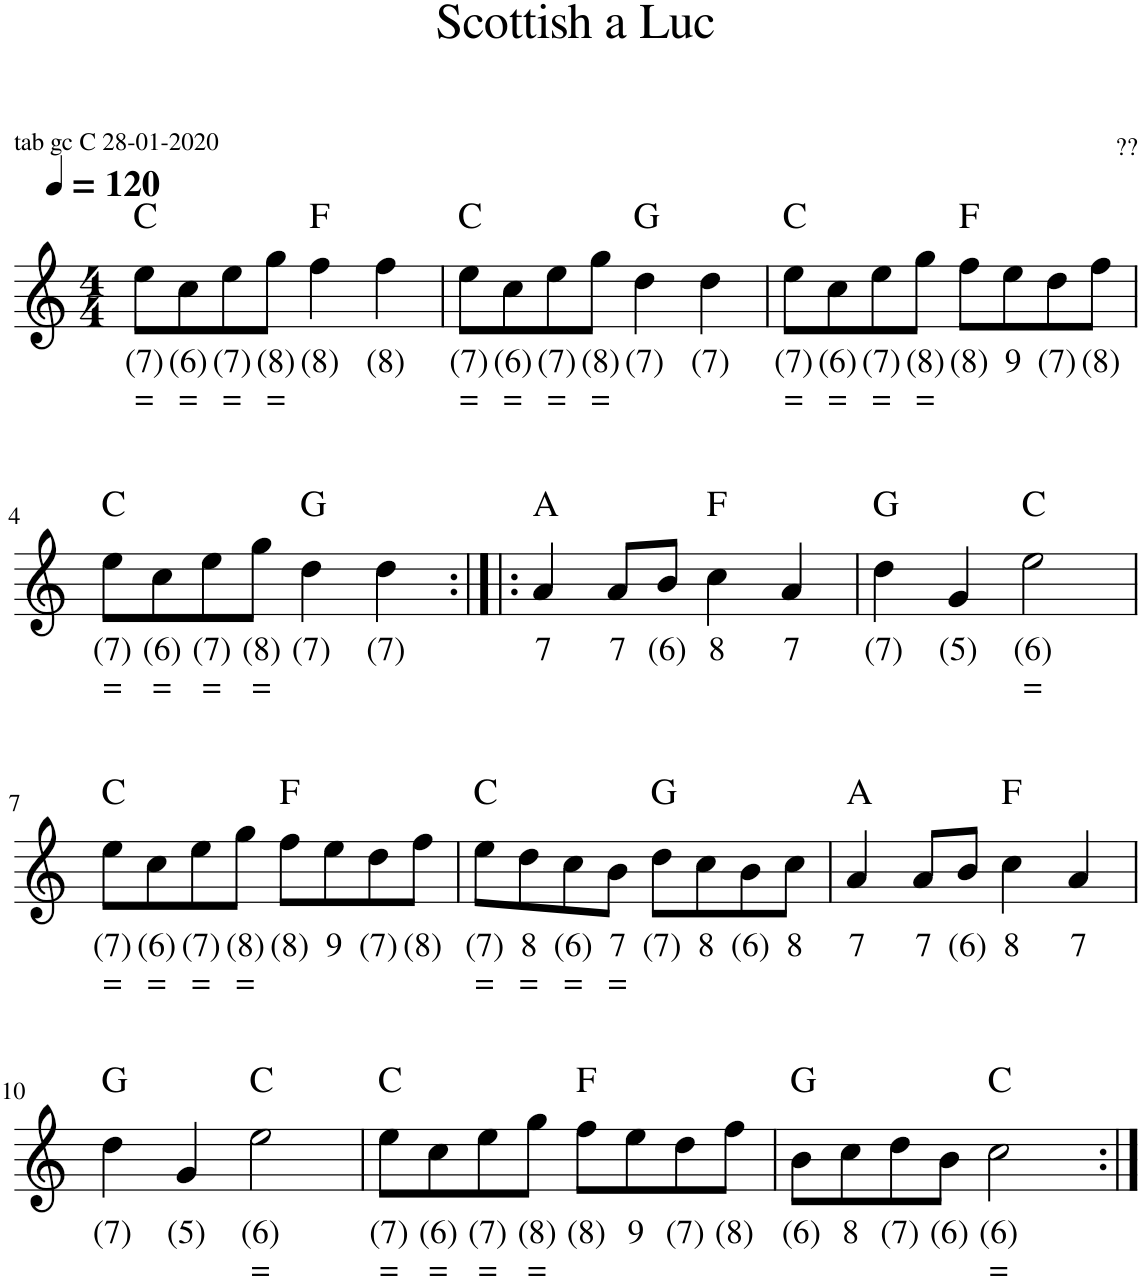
**kern	**text	**text	**harte
*part1	*part1	*part1	*part1
*staff1	*staff1	*staff1	*
*I"Piano	*	*	*
*I'Pno.	*	*	*
*clefG2	*	*	*
*k[]	*	*	*
*M4/4	*	*	*
*MM120	*	*	*
=1	=1	=1	=1
!	!LO:LY:b	!LO:LY:b	!
8ee\L	(7)	=	C:maj
!	!LO:LY:b	!LO:LY:b	!
8cc\	(6)	=	.
!	!LO:LY:b	!LO:LY:b	!
8ee\	(7)	=	.
!	!LO:LY:b	!LO:LY:b	!
8gg\J	(8)	=	.
!	!LO:LY:b	!	!
4ff\	(8)	.	F:maj
!	!LO:LY:b	!	!
4ff\	(8)	.	.
=2	=2	=2	=2
!	!LO:LY:b	!LO:LY:b	!
8ee\L	(7)	=	C:maj
!	!LO:LY:b	!LO:LY:b	!
8cc\	(6)	=	.
!	!LO:LY:b	!LO:LY:b	!
8ee\	(7)	=	.
!	!LO:LY:b	!LO:LY:b	!
8gg\J	(8)	=	.
!	!LO:LY:b	!	!
4dd\	(7)	.	G:maj
!	!LO:LY:b	!	!
4dd\	(7)	.	.
=3	=3	=3	=3
!	!LO:LY:b	!LO:LY:b	!
8ee\L	(7)	=	C:maj
!	!LO:LY:b	!LO:LY:b	!
8cc\	(6)	=	.
!	!LO:LY:b	!LO:LY:b	!
8ee\	(7)	=	.
!	!LO:LY:b	!LO:LY:b	!
8gg\J	(8)	=	.
!	!LO:LY:b	!	!
8ff\L	(8)	.	F:maj
!	!LO:LY:b	!	!
8ee\	9	.	.
!	!LO:LY:b	!	!
8dd\	(7)	.	.
!	!LO:LY:b	!	!
8ff\J	(8)	.	.
!!LO:LB:g=z
=4	=4	=4	=4
!	!LO:LY:b	!LO:LY:b	!
8ee\L	(7)	=	C:maj
!	!LO:LY:b	!LO:LY:b	!
8cc\	(6)	=	.
!	!LO:LY:b	!LO:LY:b	!
8ee\	(7)	=	.
!	!LO:LY:b	!LO:LY:b	!
8gg\J	(8)	=	.
!	!LO:LY:b	!	!
4dd\	(7)	.	G:maj
!	!LO:LY:b	!	!
4dd\	(7)	.	.
=5:|!|:	=5:|!|:	=5:|!|:	=5:|!|:
!	!LO:LY:b	!	!
4a/	7	.	A:maj
!	!LO:LY:b	!	!
8a/L	7	.	.
!	!LO:LY:b	!	!
8b/J	(6)	.	.
!	!LO:LY:b	!	!
4cc\	8	.	F:maj
!	!LO:LY:b	!	!
4a/	7	.	.
=6	=6	=6	=6
!	!LO:LY:b	!	!
4dd\	(7)	.	G:maj
!	!LO:LY:b	!	!
4g/	(5)	.	.
!	!LO:LY:b	!LO:LY:b	!
2ee\	(6)	=	C:maj
!!LO:LB:g=z
=7	=7	=7	=7
!	!LO:LY:b	!LO:LY:b	!
8ee\L	(7)	=	C:maj
!	!LO:LY:b	!LO:LY:b	!
8cc\	(6)	=	.
!	!LO:LY:b	!LO:LY:b	!
8ee\	(7)	=	.
!	!LO:LY:b	!LO:LY:b	!
8gg\J	(8)	=	.
!	!LO:LY:b	!	!
8ff\L	(8)	.	F:maj
!	!LO:LY:b	!	!
8ee\	9	.	.
!	!LO:LY:b	!	!
8dd\	(7)	.	.
!	!LO:LY:b	!	!
8ff\J	(8)	.	.
=8	=8	=8	=8
!	!LO:LY:b	!LO:LY:b	!
8ee\L	(7)	=	C:maj
!	!LO:LY:b	!LO:LY:b	!
8dd\	8	=	.
!	!LO:LY:b	!LO:LY:b	!
8cc\	(6)	=	.
!	!LO:LY:b	!LO:LY:b	!
8b\J	7	=	.
!	!LO:LY:b	!	!
8dd\L	(7)	.	G:maj
!	!LO:LY:b	!	!
8cc\	8	.	.
!	!LO:LY:b	!	!
8b\	(6)	.	.
!	!LO:LY:b	!	!
8cc\J	8	.	.
=9	=9	=9	=9
!	!LO:LY:b	!	!
4a/	7	.	A:maj
!	!LO:LY:b	!	!
8a/L	7	.	.
!	!LO:LY:b	!	!
8b/J	(6)	.	.
!	!LO:LY:b	!	!
4cc\	8	.	F:maj
!	!LO:LY:b	!	!
4a/	7	.	.
!!LO:LB:g=z
=10	=10	=10	=10
!	!LO:LY:b	!	!
4dd\	(7)	.	G:maj
!	!LO:LY:b	!	!
4g/	(5)	.	.
!	!LO:LY:b	!LO:LY:b	!
2ee\	(6)	=	C:maj
=11	=11	=11	=11
!	!LO:LY:b	!LO:LY:b	!
8ee\L	(7)	=	C:maj
!	!LO:LY:b	!LO:LY:b	!
8cc\	(6)	=	.
!	!LO:LY:b	!LO:LY:b	!
8ee\	(7)	=	.
!	!LO:LY:b	!LO:LY:b	!
8gg\J	(8)	=	.
!	!LO:LY:b	!	!
8ff\L	(8)	.	F:maj
!	!LO:LY:b	!	!
8ee\	9	.	.
!	!LO:LY:b	!	!
8dd\	(7)	.	.
!	!LO:LY:b	!	!
8ff\J	(8)	.	.
=12	=12	=12	=12
!	!LO:LY:b	!	!
8b\L	(6)	.	G:maj
!	!LO:LY:b	!	!
8cc\	8	.	.
!	!LO:LY:b	!	!
8dd\	(7)	.	.
!	!LO:LY:b	!	!
8b\J	(6)	.	.
!	!LO:LY:b	!LO:LY:b	!
2cc\	(6)	=	C:maj
=:|!	=:|!	=:|!	=:|!
*-	*-	*-	*-
